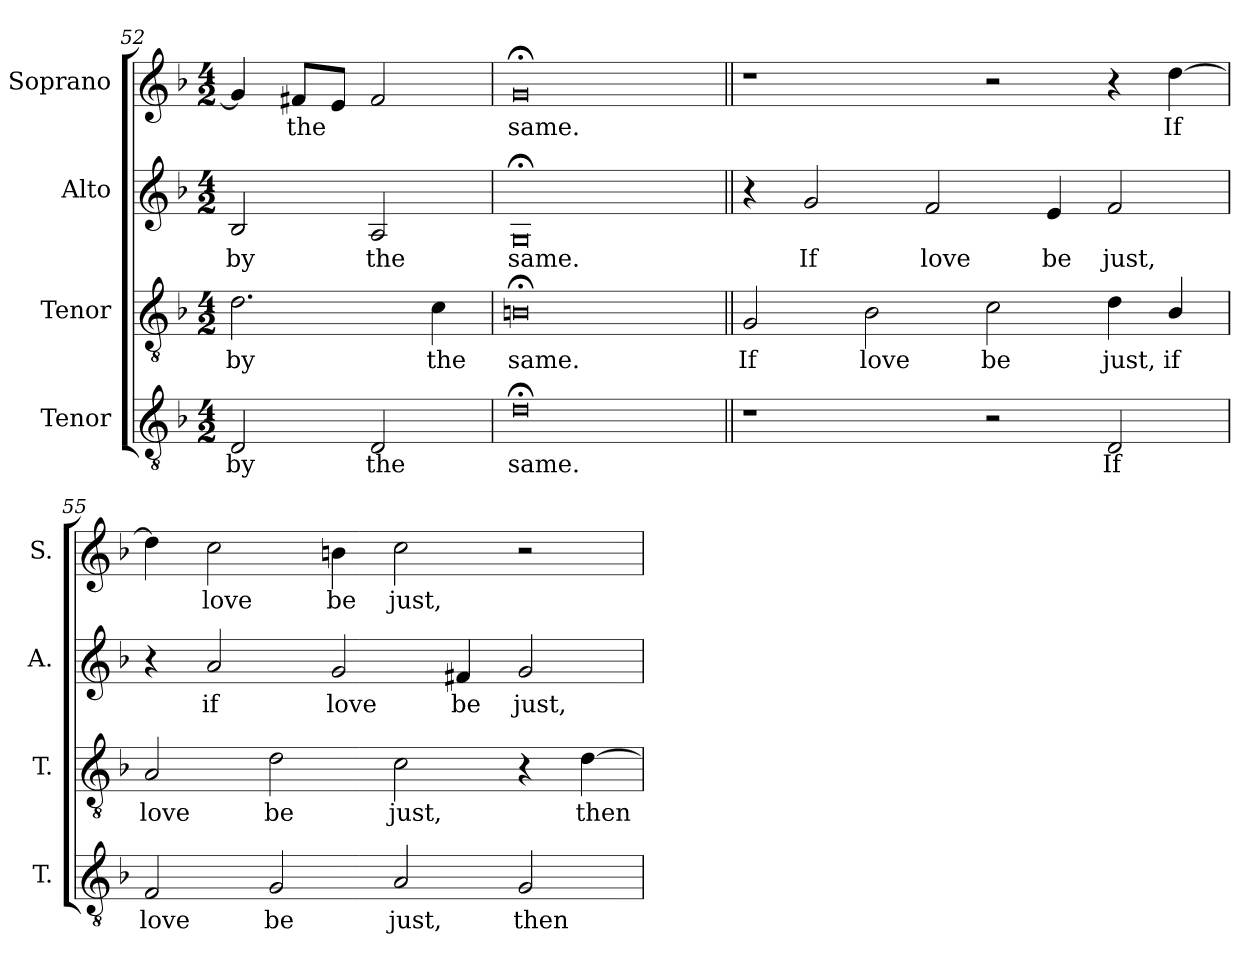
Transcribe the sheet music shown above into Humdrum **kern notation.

**kern	**text	**kern	**text	**kern	**text	**kern	**text
*part4	*part4	*part3	*part3	*part2	*part2	*part1	*part1
*staff4	*staff4	*staff3	*staff3	*staff2	*staff2	*staff1	*staff1
*I"Tenor	*	*I"Tenor	*	*I"Alto	*	*I"Soprano	*
*I'T.	*	*I'T.	*	*I'A.	*	*I'S.	*
*clefGv2	*	*clefGv2	*	*clefG2	*	*clefG2	*
*ITrd7c12	*	*ITrd7c12	*	*	*	*	*
*k[b-]	*	*k[b-]	*	*k[b-]	*	*k[b-]	*
*F:	*	*F:	*	*F:	*	*F:	*
*M4/2	*	*M4/2	*	*M4/2	*	*M4/2	*
=52	=52	=52	=52	=52	=52	=52	=52
!	!LO:LY:b:color=#000000	!	!	!	!	!	!
!	!	!	!LO:LY:b:color=#000000	!	!	!	!
!	!	!	!	!	!LO:LY:b:color=#000000	!	!
2DDi/	by	2.Di\	by	2B-i/	by	4gi/]	.
!	!	!	!	!	!	!	!LO:LY:b:color=#000000
.	.	.	.	.	.	8f#Xi/L	the
.	.	.	.	.	.	8ei/J	.
!	!LO:LY:b:color=#000000	!	!	!	!	!	!
!	!	!	!	!	!LO:LY:b:color=#000000	!	!
2DDi/	the	.	.	2Ai/	the	2f#i/	.
!	!	!	!LO:LY:b:color=#000000	!	!	!	!
.	.	4Ci\	the	.	.	.	.
=53	=53	=53	=53	=53	=53	=53	=53
!	!LO:LY:b:color=#000000	!	!	!	!	!	!
!	!	!	!LO:LY:b:color=#000000	!	!	!	!
!	!	!	!	!	!LO:LY:b:color=#000000	!	!
!	!	!	!	!	!	!	!LO:LY:b:color=#000000
0D;i	same.	0BBn;i	same.	0G;i	same.	0g;i	same.
!!LO:LB:g=z
=54||	=54||	=54||	=54||	=54||	=54||	=54||	=54||
!	!	!	!LO:LY:b:color=#000000	!	!	!	!
1r	.	2GGi/	If	4r	.	1r	.
!	!	!	!	!	!LO:LY:b:color=#000000	!	!
.	.	.	.	2gi/	If	.	.
!	!	!	!LO:LY:b:color=#000000	!	!	!	!
.	.	2BB-i\	love	.	.	.	.
!	!	!	!	!	!LO:LY:b:color=#000000	!	!
.	.	.	.	2fi/	love	.	.
!	!	!	!LO:LY:b:color=#000000	!	!	!	!
2r	.	2Ci\	be	.	.	2r	.
!	!	!	!	!	!LO:LY:b:color=#000000	!	!
.	.	.	.	4ei/	be	.	.
!	!LO:LY:b:color=#000000	!	!	!	!	!	!
!	!	!	!LO:LY:b:color=#000000	!	!	!	!
!	!	!	!	!	!LO:LY:b:color=#000000	!	!
2DDi/	If	4Di\	just,	2fi/	just,	4r	.
!	!	!	!LO:LY:b:color=#000000	!	!	!	!
!	!	!	!	!	!	!	!LO:LY:b:color=#000000
.	.	4BB-i/	if	.	.	[4ddi\	If
=55	=55	=55	=55	=55	=55	=55	=55
!	!LO:LY:b:color=#000000	!	!	!	!	!	!
!	!	!	!LO:LY:b:color=#000000	!	!	!	!
2FFi/	love	2AAi/	love	4r	.	4ddi\]	.
!	!	!	!	!	!LO:LY:b:color=#000000	!	!
!	!	!	!	!	!	!	!LO:LY:b:color=#000000
.	.	.	.	2ai/	if	2cci\	love
!	!LO:LY:b:color=#000000	!	!	!	!	!	!
!	!	!	!LO:LY:b:color=#000000	!	!	!	!
2GGi/	be	2Di\	be	.	.	.	.
!	!	!	!	!	!LO:LY:b:color=#000000	!	!
!	!	!	!	!	!	!	!LO:LY:b:color=#000000
.	.	.	.	2gi/	love	4bni\	be
!	!LO:LY:b:color=#000000	!	!	!	!	!	!
!	!	!	!LO:LY:b:color=#000000	!	!	!	!
!	!	!	!	!	!	!	!LO:LY:b:color=#000000
2AAi/	just,	2Ci\	just,	.	.	2cci\	just,
!	!	!	!	!	!LO:LY:b:color=#000000	!	!
.	.	.	.	4f#Xi/	be	.	.
!	!LO:LY:b:color=#000000	!	!	!	!	!	!
!	!	!	!	!	!LO:LY:b:color=#000000	!	!
2GGi/	then	4r	.	2gi/	just,	2r	.
!	!	!	!LO:LY:b:color=#000000	!	!	!	!
.	.	[4Di\	then	.	.	.	.
=	=	=	=	=	=	=	=
*-	*-	*-	*-	*-	*-	*-	*-
